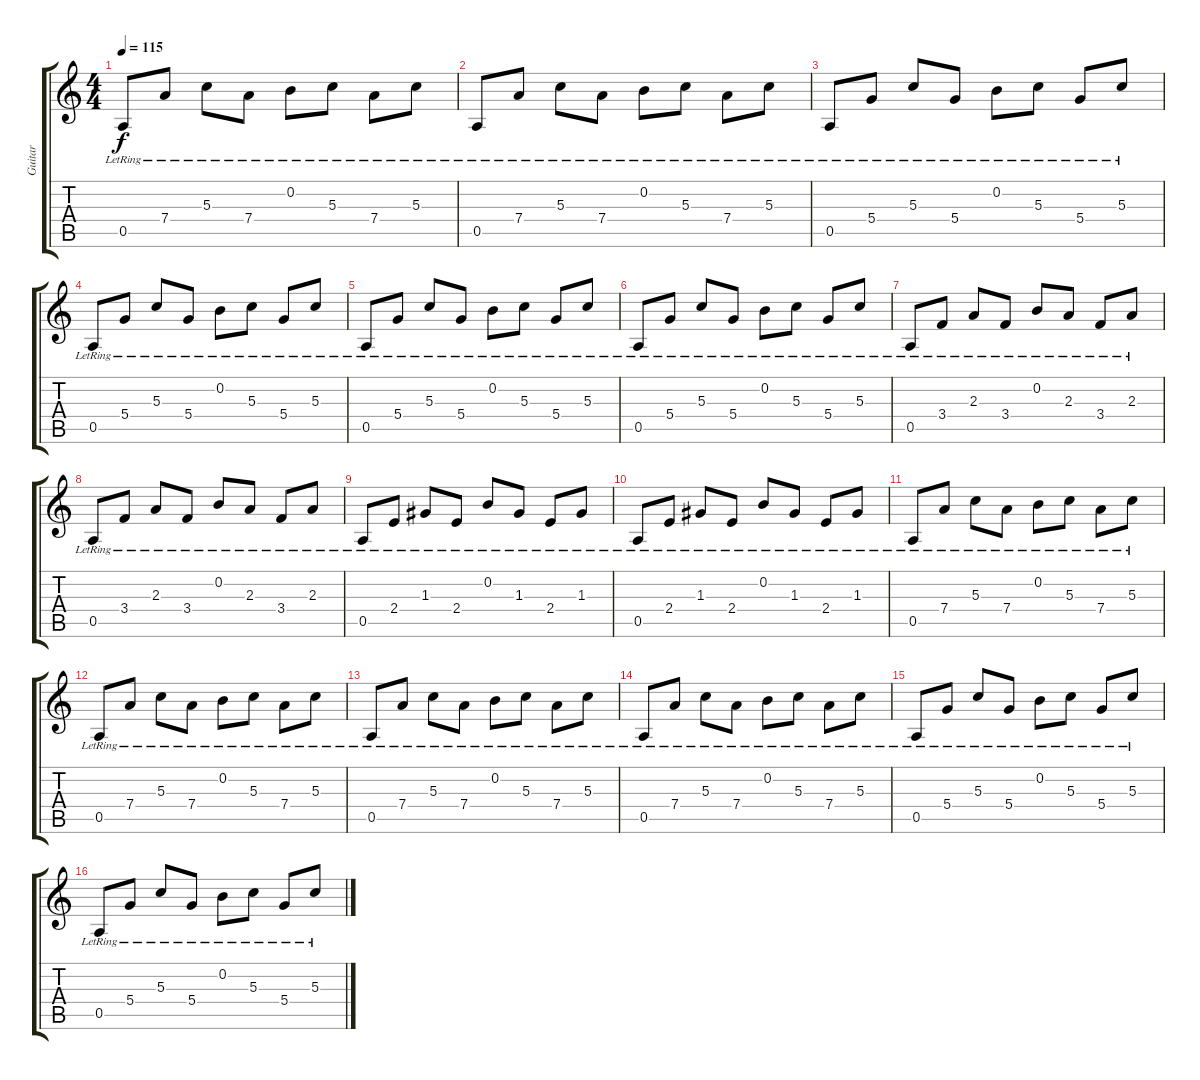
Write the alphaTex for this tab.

\track ("Guitar" "Guitar") {instrument electricguitarclean}
\staff {score tabs}
\tuning (E4 B3 G3 D3 A2 E2) {hide}
\ts (4 4)
\tempo 115
\clef g2
\ks c
0.5{lr}.8{dy f} 7.4{lr}.8 5.3{lr}.8 7.4{lr}.8 0.2{lr}.8 5.3{lr}.8 7.4{lr}.8 5.3{lr}.8 |
0.5{lr}.8 7.4{lr}.8 5.3{lr}.8 7.4{lr}.8 0.2{lr}.8 5.3{lr}.8 7.4{lr}.8 5.3{lr}.8 |
0.5{lr}.8 5.4{lr}.8 5.3{lr}.8 5.4{lr}.8 0.2{lr}.8 5.3{lr}.8 5.4{lr}.8 5.3{lr}.8 |
0.5{lr}.8 5.4{lr}.8 5.3{lr}.8 5.4{lr}.8 0.2{lr}.8 5.3{lr}.8 5.4{lr}.8 5.3{lr}.8 |
0.5{lr}.8 5.4{lr}.8 5.3{lr}.8 5.4{lr}.8 0.2{lr}.8 5.3{lr}.8 5.4{lr}.8 5.3{lr}.8 |
0.5{lr}.8 5.4{lr}.8 5.3{lr}.8 5.4{lr}.8 0.2{lr}.8 5.3{lr}.8 5.4{lr}.8 5.3{lr}.8 |
0.5{lr}.8 3.4{lr}.8 2.3{lr}.8 3.4{lr}.8 0.2{lr}.8 2.3{lr}.8 3.4{lr}.8 2.3{lr}.8 |
0.5{lr}.8 3.4{lr}.8 2.3{lr}.8 3.4{lr}.8 0.2{lr}.8 2.3{lr}.8 3.4{lr}.8 2.3{lr}.8 |
0.5{lr}.8 2.4{lr}.8 1.3{lr}.8 2.4{lr}.8 0.2{lr}.8 1.3{lr}.8 2.4{lr}.8 1.3{lr}.8 |
0.5{lr}.8 2.4{lr}.8 1.3{lr}.8 2.4{lr}.8 0.2{lr}.8 1.3{lr}.8 2.4{lr}.8 1.3{lr}.8 |
0.5{lr}.8 7.4{lr}.8 5.3{lr}.8 7.4{lr}.8 0.2{lr}.8 5.3{lr}.8 7.4{lr}.8 5.3{lr}.8 |
0.5{lr}.8 7.4{lr}.8 5.3{lr}.8 7.4{lr}.8 0.2{lr}.8 5.3{lr}.8 7.4{lr}.8 5.3{lr}.8 |
0.5{lr}.8 7.4{lr}.8 5.3{lr}.8 7.4{lr}.8 0.2{lr}.8 5.3{lr}.8 7.4{lr}.8 5.3{lr}.8 |
0.5{lr}.8 7.4{lr}.8 5.3{lr}.8 7.4{lr}.8 0.2{lr}.8 5.3{lr}.8 7.4{lr}.8 5.3{lr}.8 |
0.5{lr}.8 5.4{lr}.8 5.3{lr}.8 5.4{lr}.8 0.2{lr}.8 5.3{lr}.8 5.4{lr}.8 5.3{lr}.8 |
0.5{lr}.8 5.4{lr}.8 5.3{lr}.8 5.4{lr}.8 0.2{lr}.8 5.3{lr}.8 5.4{lr}.8 5.3{lr}.8
